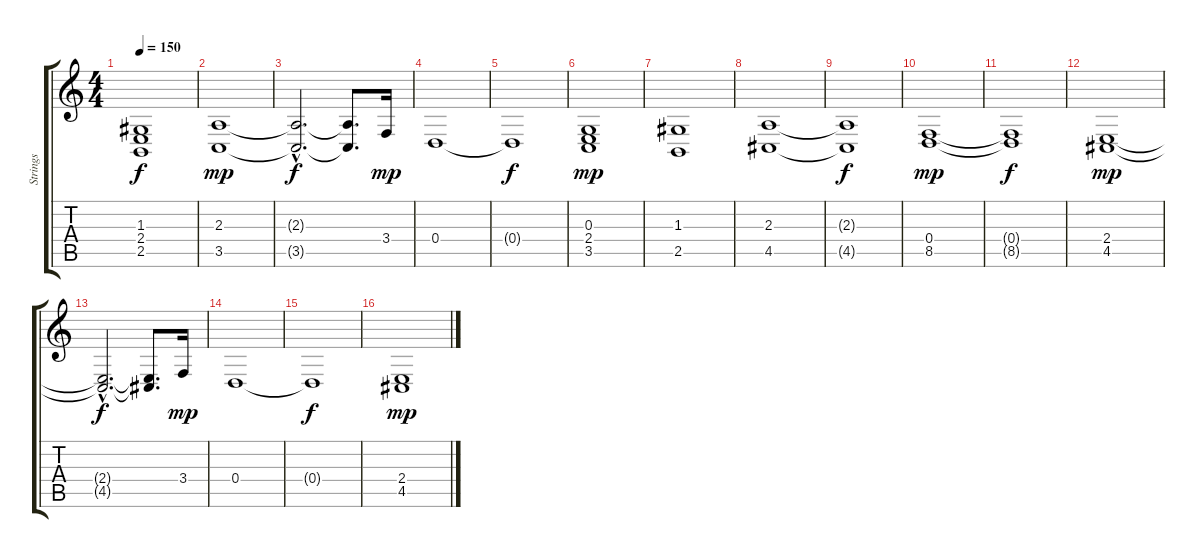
\track ("Strings" "Strings") {instrument synthstrings2}
\staff {score tabs}
\tuning (E4 B3 G3 D3 A2 E2) {hide}
\ts (4 4)
\tempo 150
\clef g2
\ks c
(1.3{t} 2.4{t} 2.5{t}).1{dy f} |
(2.3 3.5).1{dy mp} |
(2.3{hac t} 3.5{hac t}).2{d dy f} (2.3{t} 3.5{t}).8{d} 3.4.16{dy mp} |
0.4.1 |
0.4{t}.1{dy f} |
(0.3 2.4 3.5).1{dy mp} |
(1.3 2.5).1 |
(2.3 4.5).1 |
(2.3{t} 4.5{t}).1{dy f} |
(0.4 8.5).1{dy mp} |
(0.4{t} 8.5{t}).1{dy f} |
(2.4 4.5).1{dy mp} |
(2.4{hac t} 4.5{hac t}).2{d dy f} (2.4{t} 4.5{t}).8{d} 3.4.16{dy mp} |
0.4.1 |
0.4{t}.1{dy f} |
(2.4 4.5).1{dy mp}
